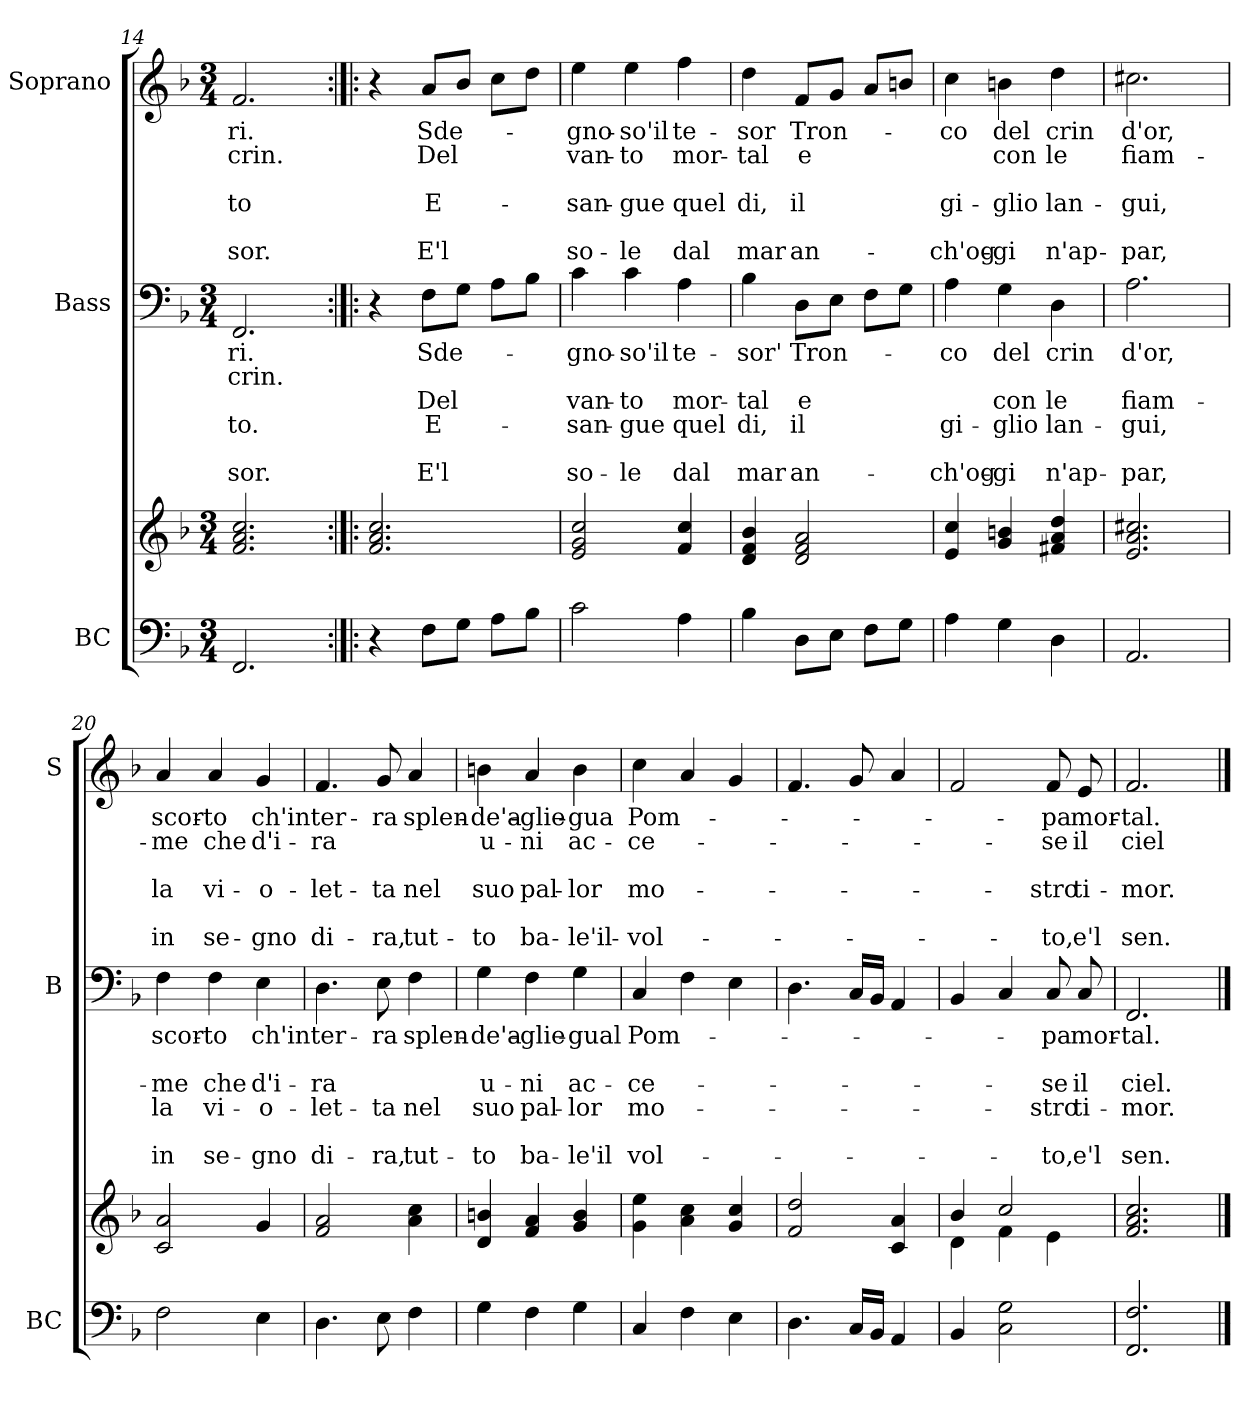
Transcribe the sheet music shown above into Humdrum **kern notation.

**kern	**kern	**kern	**text	**text	**text	**text	**text	**text	**kern	**text	**text	**text	**text	**text	**text
*part3	*part3	*part2	*part2	*part2	*part2	*part2	*part2	*part2	*part1	*part1	*part1	*part1	*part1	*part1	*part1
*staff4	*staff3	*staff2	*staff2	*staff2	*staff2	*staff2	*staff2	*staff2	*staff1	*staff1	*staff1	*staff1	*staff1	*staff1	*staff1
*I"BC	*	*I"Bass	*	*	*	*	*	*	*I"Soprano	*	*	*	*	*	*
*I'BC	*	*I'B	*	*	*	*	*	*	*I'S	*	*	*	*	*	*
*clefF4	*clefG2	*clefF4	*	*	*	*	*	*	*clefG2	*	*	*	*	*	*
*k[b-]	*k[b-]	*k[b-]	*	*	*	*	*	*	*k[b-]	*	*	*	*	*	*
*F:	*F:	*F:	*	*	*	*	*	*	*F:	*	*	*	*	*	*
*M3/4	*M3/4	*M3/4	*	*	*	*	*	*	*M3/4	*	*	*	*	*	*
=14	=14	=14	=14	=14	=14	=14	=14	=14	=14	=14	=14	=14	=14	=14	=14
2.FF/	2.f/ 2.a/ 2.cc/	2.FF/	-ri.	crin.	.	-to.	.	-sor.	2.f/	-ri.	crin.	.	-to	.	-sor.
=15:|!|:	=15:|!|:	=15:|!|:	=15:|!|:	=15:|!|:	=15:|!|:	=15:|!|:	=15:|!|:	=15:|!|:	=15:|!|:	=15:|!|:	=15:|!|:	=15:|!|:	=15:|!|:	=15:|!|:	=15:|!|:
4r	2.f/ 2.a/ 2.cc/	4r	.	.	.	.	.	.	4r	.	.	.	.	.	.
8F\L	.	8F\L	Sde-	.	Del	E-	.	E'l	8a/L	Sde-	Del	.	E-	.	E'l
8G\J	.	8G\J	.	.	.	.	.	.	8b-/J	.	.	.	.	.	.
8A\L	.	8A\L	.	.	.	.	.	.	8cc\L	.	.	.	.	.	.
8B-\J	.	8B-\J	.	.	.	.	.	.	8dd\J	.	.	.	.	.	.
!!LO:LB:g=z
=16	=16	=16	=16	=16	=16	=16	=16	=16	=16	=16	=16	=16	=16	=16	=16
2c\	2e/ 2g/ 2cc/	4c\	-gno-	.	van-	-san-	.	so-	4ee\	-gno-	van-	.	-san-	.	so-
.	.	4c\	-so'il	.	-to	-gue	.	-le	4ee\	-so'il	-to	.	-gue	.	-le
4A\	4f/ 4cc/	4A\	te-	.	mor-	quel	.	dal	4ff\	te-	mor-	.	quel	.	dal
=17	=17	=17	=17	=17	=17	=17	=17	=17	=17	=17	=17	=17	=17	=17	=17
4B-\	4d/ 4f/ 4b-/	4B-\	-sor'	.	-tal	di,	.	mar	4dd\	-sor	-tal	.	di,	.	mar
8D\L	2d/ 2f/ 2a/	8D\L	Tron-	.	e	il	.	an-	8f/L	Tron-	e	.	il	.	an-
8E\J	.	8E\J	.	.	.	.	.	.	8g/J	.	.	.	.	.	.
8F\L	.	8F\L	.	.	.	.	.	.	8a/L	.	.	.	.	.	.
8G\J	.	8G\J	.	.	.	.	.	.	8bn/J	.	.	.	.	.	.
=18	=18	=18	=18	=18	=18	=18	=18	=18	=18	=18	=18	=18	=18	=18	=18
4A\	4e/ 4cc/	4A\	-co	.	.	gi-	.	-ch'og-	4cc\	-co	.	.	gi-	.	-ch'og-
4G\	4g/ 4bn/	4G\	del	.	con	-glio	.	-gi	4bn\	del	con	.	-glio	.	-gi
4D\	4f#X/ 4a/ 4dd/	4D\	crin	.	le	lan-	.	n'ap-	4dd\	crin	le	.	lan-	.	n'ap-
=19	=19	=19	=19	=19	=19	=19	=19	=19	=19	=19	=19	=19	=19	=19	=19
2.AA/	2.e/ 2.a/ 2.cc#X/	2.A\	d'or,	.	fiam-	-gui,	.	-par,	2.cc#X\	d'or,	fiam-	.	-gui,	.	-par,
=20	=20	=20	=20	=20	=20	=20	=20	=20	=20	=20	=20	=20	=20	=20	=20
2F\	2c/ 2a/	4F\	scor-	.	-me	la	.	in	4a/	scor-	-me	.	la	.	in
.	.	4F\	-to	.	che	vi-	.	se-	4a/	-to	che	.	vi-	.	se-
4E\	4g/	4E\	ch'in	.	d'i-	-o-	.	-gno	4g/	ch'in	d'i-	.	-o-	.	-gno
!!LO:LB:g=z
=21	=21	=21	=21	=21	=21	=21	=21	=21	=21	=21	=21	=21	=21	=21	=21
4.D\	2f/ 2a/	4.D\	ter-	.	-ra	-let-	.	di-	4.f/	ter-	-ra	.	-let-	.	di-
8E\	.	8E\	-ra	.	.	-ta	.	-ra,	8g/	-ra	.	.	-ta	.	-ra,
4F\	4a\ 4cc\	4F\	splen-	.	.	nel	.	tut-	4a/	splen-	.	.	nel	.	tut-
=22	=22	=22	=22	=22	=22	=22	=22	=22	=22	=22	=22	=22	=22	=22	=22
4G\	4d/ 4bn/	4G\	-de'a-	.	u-	suo	.	-to	4bn\	-de'a-	u-	.	suo	.	-to
4F\	4f/ 4a/	4F\	-glie-	.	-ni	pal-	.	ba-	4a/	-glie-	-ni	.	pal-	.	ba-
4G\	4g/ 4b/	4G\	-gual	.	ac-	-lor	.	-le'il	4b\	-gua	ac-	.	-lor	.	-le'il-
=23	=23	=23	=23	=23	=23	=23	=23	=23	=23	=23	=23	=23	=23	=23	=23
4C/	4g\ 4ee\	4C/	Pom-	.	-ce-	mo-	.	vol-	4cc\	Pom-	-ce-	.	mo-	.	-vol-
4F\	4a\ 4cc\	4F\	.	.	.	.	.	.	4a/	.	.	.	.	.	.
4E\	4g/ 4cc/	4E\	.	.	.	.	.	.	4g/	.	.	.	.	.	.
=24	=24	=24	=24	=24	=24	=24	=24	=24	=24	=24	=24	=24	=24	=24	=24
4.D\	2f/ 2dd/	4.D\	.	.	.	.	.	.	4.f/	.	.	.	.	.	.
16C/LL	.	16C/LL	.	.	.	.	.	.	8g/	.	.	.	.	.	.
16BB-/JJ	.	16BB-/JJ	.	.	.	.	.	.	.	.	.	.	.	.	.
4AA/	4c/ 4a/	4AA/	.	.	.	.	.	.	4a/	.	.	.	.	.	.
=25	=25	=25	=25	=25	=25	=25	=25	=25	=25	=25	=25	=25	=25	=25	=25
*	*^	*	*	*	*	*	*	*	*	*	*	*	*	*	*
4BB-/	4b-/	4d\	4BB-/	.	.	.	.	.	.	2f/	.	.	.	.	.	.
2C\ 2G\	2cc/	4f\	4C/	.	.	.	.	.	.	.	.	.	.	.	.	.
.	.	4e\	8C/	-pa	.	-se	-stro	.	-to,	8f/	-pa	-se	.	-stro	.	-to,
.	.	.	8C/	mor-	.	il	ti-	.	e'l	8e/	mor-	il	.	ti-	.	e'l
*	*v	*v	*	*	*	*	*	*	*	*	*	*	*	*	*	*
=26	=26	=26	=26	=26	=26	=26	=26	=26	=26	=26	=26	=26	=26	=26	=26
2.FF/ 2.F/	2.f/ 2.a/ 2.cc/	2.FF/	-tal.	.	ciel.	-mor.	.	sen.	2.f/	-tal.	ciel	.	-mor.	.	sen.
==	==	==	==	==	==	==	==	==	==	==	==	==	==	==	==
*-	*-	*-	*-	*-	*-	*-	*-	*-	*-	*-	*-	*-	*-	*-	*-
